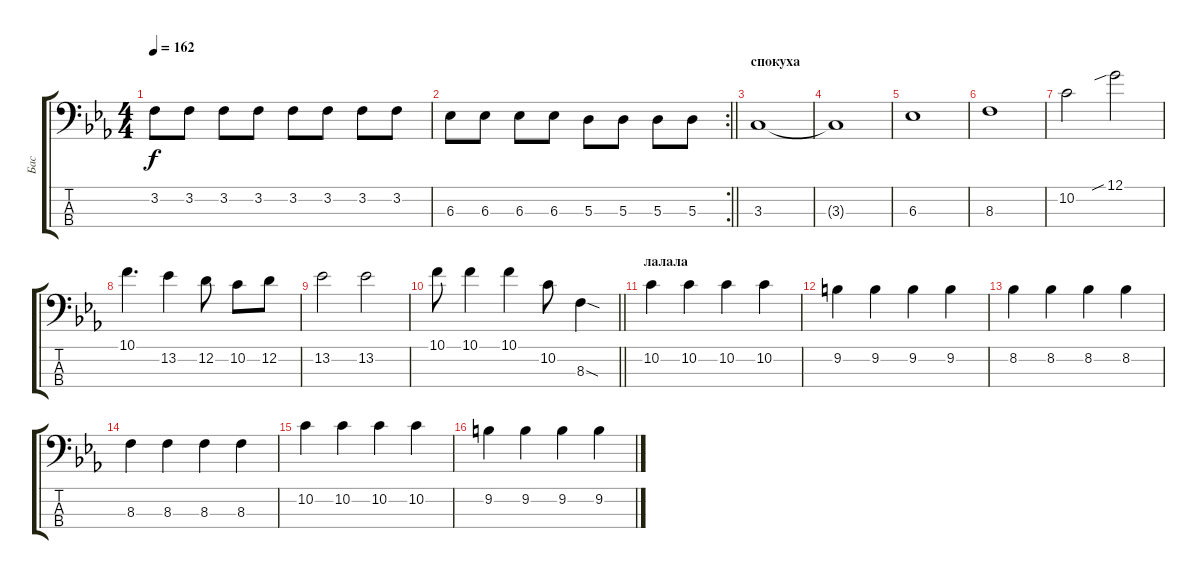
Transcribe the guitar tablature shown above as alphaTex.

\track ("Бас" "Бас") {instrument electricbassfinger}
\staff {score tabs}
\tuning (G2 D2 A1 E1) {hide}
\ts (4 4)
\tempo 162
\clef f4
\ks cminor
3.2.8{dy f} 3.2.8 3.2.8 3.2.8 3.2.8 3.2.8 3.2.8 3.2.8 |
\rc 2
\barLineRight lightlight
6.3.8 6.3.8 6.3.8 6.3.8 5.3.8 5.3.8 5.3.8 5.3.8 |
\section ("" "спокуха")
3.3.1 |
3.3{t}.1 |
6.3.1 |
8.3.1 |
10.2.2 12.1{sib}.2 |
10.1.4{d} 13.2.4 12.2.8 10.2.8 12.2.8 |
13.2.2 13.2.2 |
\barLineRight lightlight
10.1.8 10.1.4 10.1.4 10.2.8 8.3{sod}.4 |
\section ("" "лалала")
10.2.4 10.2.4 10.2.4 10.2.4 |
9.2.4 9.2.4 9.2.4 9.2.4 |
8.2.4 8.2.4 8.2.4 8.2.4 |
8.3.4 8.3.4 8.3.4 8.3.4 |
10.2.4 10.2.4 10.2.4 10.2.4 |
9.2.4 9.2.4 9.2.4 9.2.4
